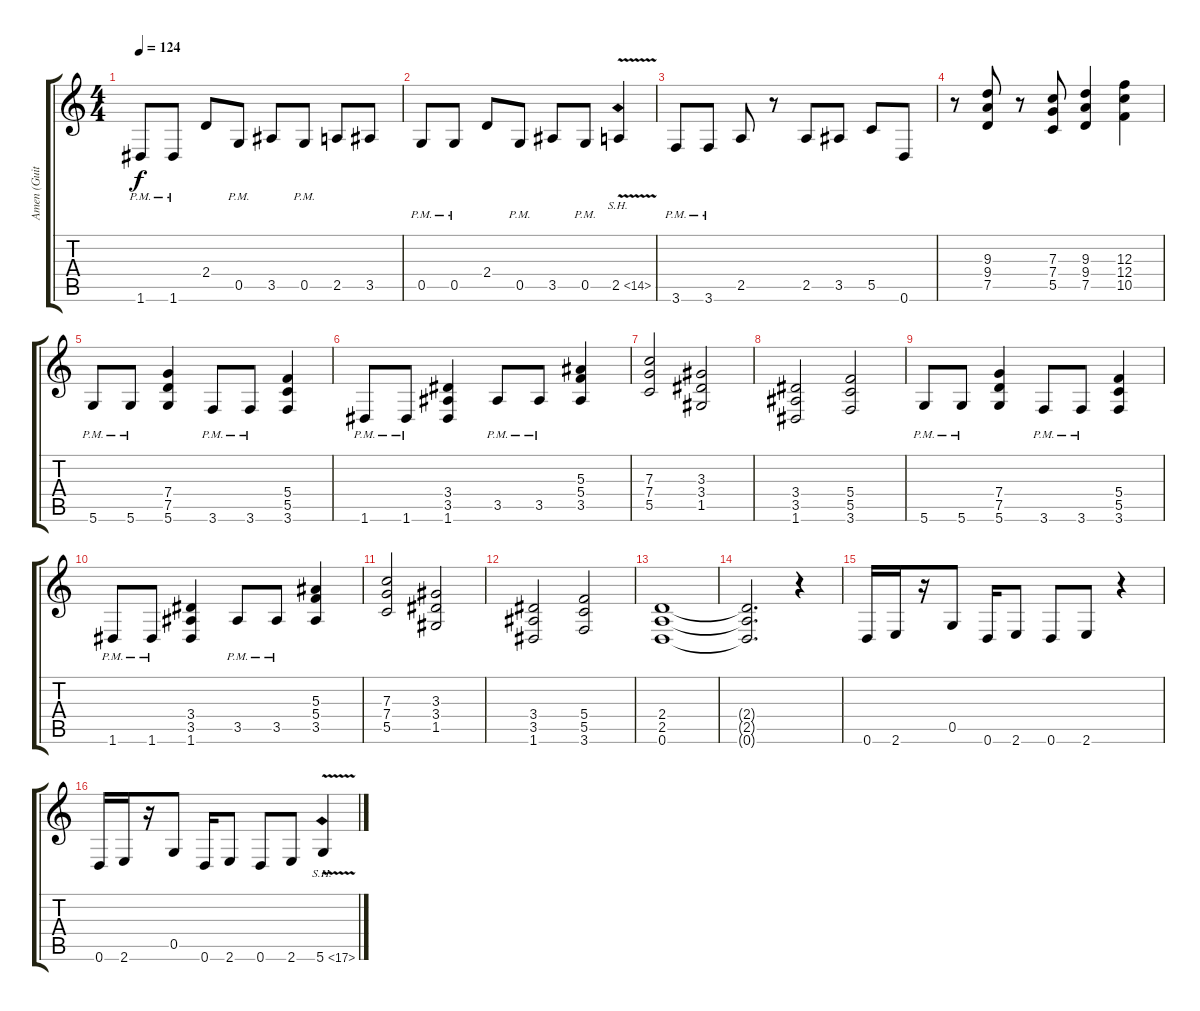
\track ("Amen (Guitar)" "Amen (Guit") {instrument distortionguitar}
\staff {score tabs}
\tuning (D4 A3 F3 C3 G2 D2) {hide}
\ts (4 4)
\tempo 124
\clef g2
\ks c
1.6{pm}.8{dy f} 1.6{pm}.8 2.4.8 0.5{pm}.8 3.5.8 0.5{pm}.8 2.5.8 3.5.8 |
0.5{pm}.8 0.5{pm}.8 2.4.8 0.5{pm}.8 3.5.8 0.5{pm}.8 2.5{sh 12 v}.4 |
3.6{pm}.8 3.6{pm}.8 2.5.8 r.8 2.5.8 3.5.8 5.5.8 0.6.8 |
r.8 (9.3 9.4 7.5).8 r.8 (7.3 7.4 5.5).8 (9.3 9.4 7.5).4 (12.3 12.4 10.5).4 |
5.6{pm}.8 5.6{pm}.8 (7.4 7.5 5.6).4 3.6{pm}.8 3.6{pm}.8 (5.4 5.5 3.6).4 |
1.6{pm}.8 1.6{pm}.8 (3.4 3.5 1.6).4 3.5{pm}.8 3.5{pm}.8 (5.3 5.4 3.5).4 |
(7.3 7.4 5.5).2 (3.3 3.4 1.5).2 |
(3.4 3.5 1.6).2 (5.4 5.5 3.6).2 |
5.6{pm}.8 5.6{pm}.8 (7.4 7.5 5.6).4 3.6{pm}.8 3.6{pm}.8 (5.4 5.5 3.6).4 |
1.6{pm}.8 1.6{pm}.8 (3.4 3.5 1.6).4 3.5{pm}.8 3.5{pm}.8 (5.3 5.4 3.5).4 |
(7.3 7.4 5.5).2 (3.3 3.4 1.5).2 |
(3.4 3.5 1.6).2 (5.4 5.5 3.6).2 |
(2.4 2.5 0.6).1 |
(2.4{t} 2.5{t} 0.6{t}).2{d} r.4 |
0.6.16 2.6.16 r.16 0.5.8 0.6.16 2.6.8 0.6.8 2.6.8 r.4 |
0.6.16 2.6.16 r.16 0.5.8 0.6.16 2.6.8 0.6.8 2.6.8 5.6{sh 12 v}.4
